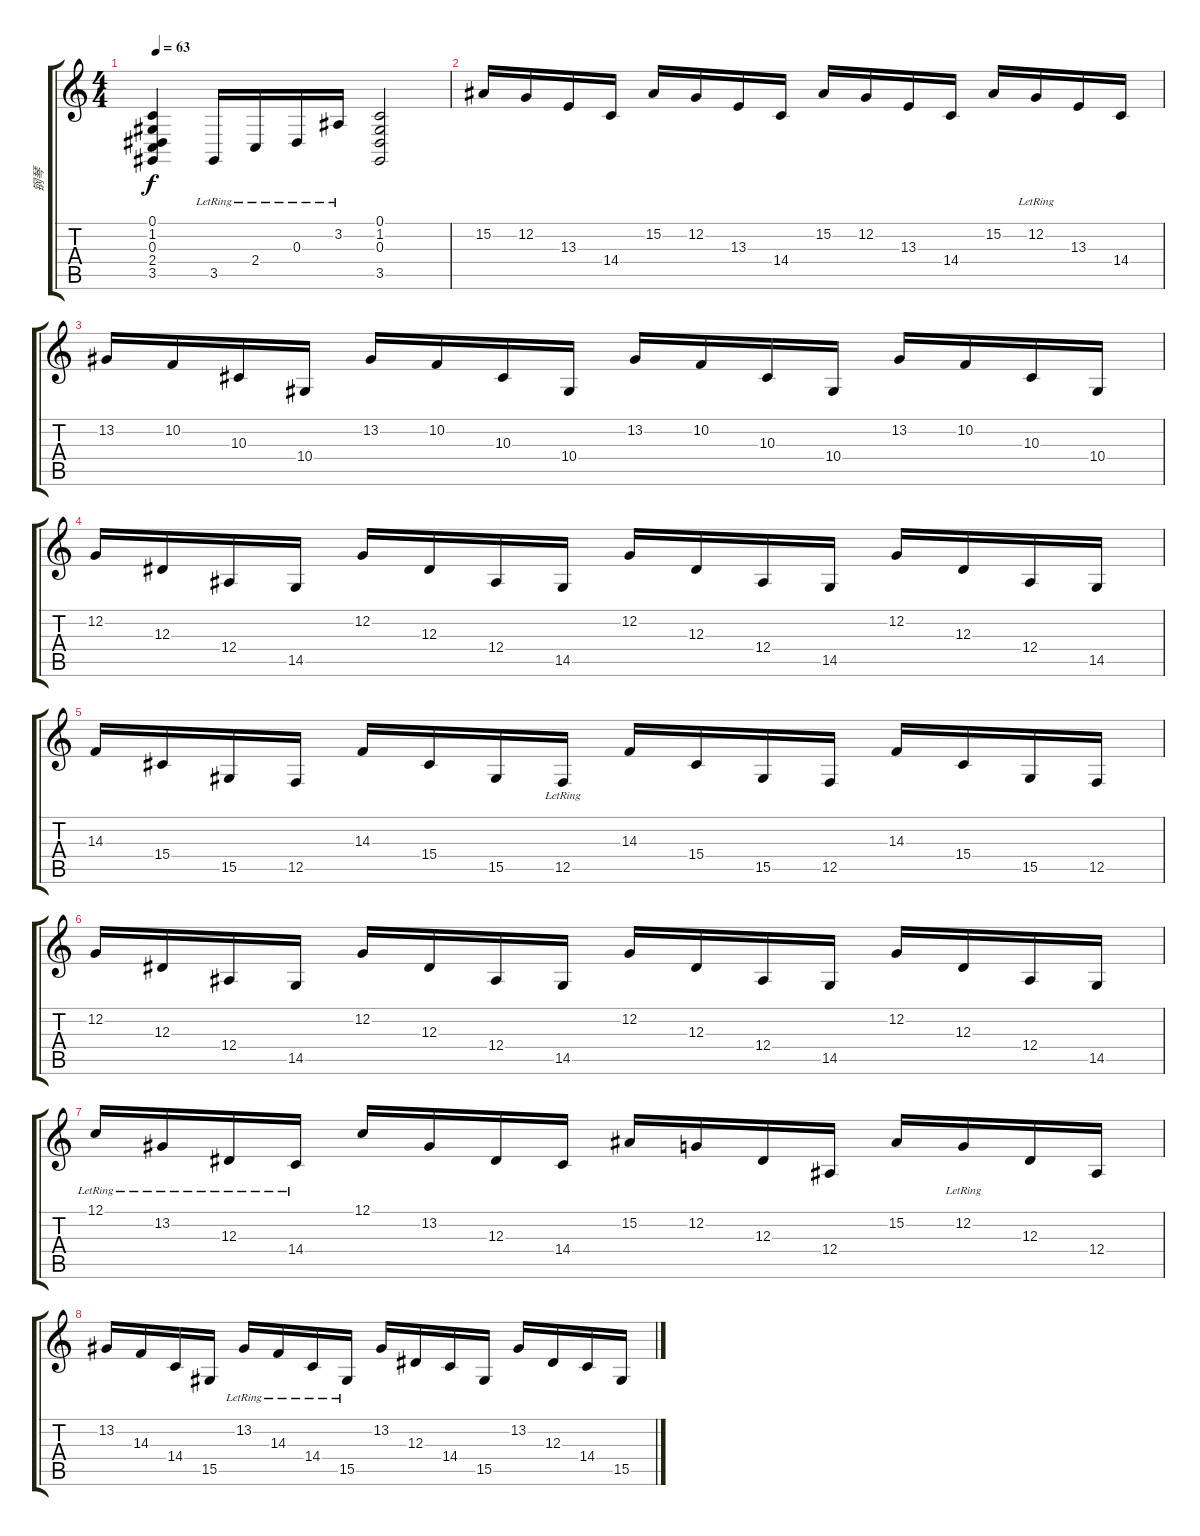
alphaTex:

\track ("钢琴" "钢琴") {instrument electricgrandpiano}
\staff {score tabs}
\tuning (C4 G3 Eb3 Bb2 F2 C2) {hide}
\ts (4 4)
\tempo 63
\clef g2
\ks c
(0.1 1.2 0.3 2.4 3.5).4{dy f} 3.5{lr}.16 2.4{lr}.16 0.3{lr}.16 3.2{lr}.16 (0.1 1.2 0.3 3.5).2 |
15.2.16 12.2.16 13.3.16 14.4.16 15.2.16 12.2.16 13.3.16 14.4.16 15.2.16 12.2.16 13.3.16 14.4.16 15.2.16 12.2{lr}.16 13.3.16 14.4.16 |
13.2.16 10.2.16 10.3.16 10.4.16 13.2.16 10.2.16 10.3.16 10.4.16 13.2.16 10.2.16 10.3.16 10.4.16 13.2.16 10.2.16 10.3.16 10.4.16 |
12.2.16 12.3.16 12.4.16 14.5.16 12.2.16 12.3.16 12.4.16 14.5.16 12.2.16 12.3.16 12.4.16 14.5.16 12.2.16 12.3.16 12.4.16 14.5.16 |
14.3.16 15.4.16 15.5.16 12.5.16 14.3.16 15.4.16 15.5.16 12.5{lr}.16 14.3.16 15.4.16 15.5.16 12.5.16 14.3.16 15.4.16 15.5.16 12.5.16 |
12.2.16 12.3.16 12.4.16 14.5.16 12.2.16 12.3.16 12.4.16 14.5.16 12.2.16 12.3.16 12.4.16 14.5.16 12.2.16 12.3.16 12.4.16 14.5.16 |
12.1{lr}.16 13.2{lr}.16 12.3{lr}.16 14.4{lr}.16 12.1.16 13.2.16 12.3.16 14.4.16 15.2.16 12.2.16 12.3.16 12.4.16 15.2.16 12.2{lr}.16 12.3.16 12.4.16 |
13.2.16 14.3.16 14.4.16 15.5.16 13.2{lr}.16 14.3{lr}.16 14.4{lr}.16 15.5{lr}.16 13.2.16 12.3.16 14.4.16 15.5.16 13.2.16 12.3.16 14.4.16 15.5.16
